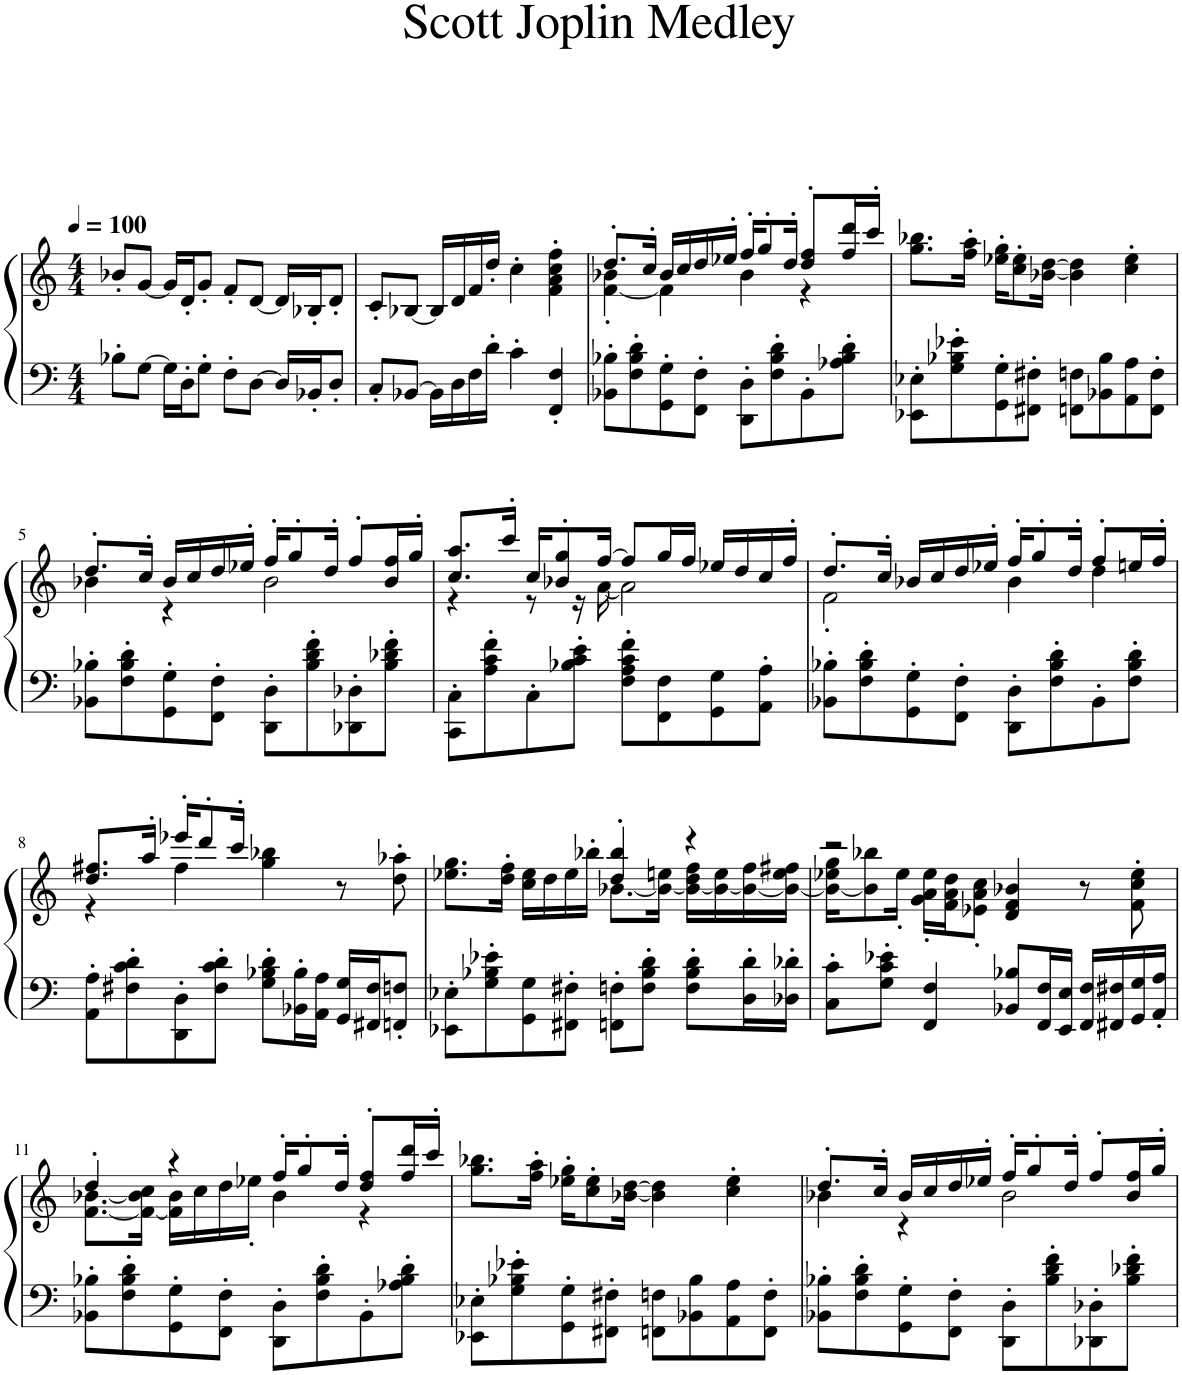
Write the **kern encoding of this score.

**kern	**kern
*part1	*part1
*staff2	*staff1
*I"Piano	*
*I'Pno.	*
*clefF4	*clefG2
*k[]	*k[]
*M4/4	*M4/4
*MM100	*MM100
=1	=1
8B-X'\L	8b-X'/L
[8G\J	[8g/J
16G\LL]	16g/LL]
16D'\J	16d'/J
8G'\J	8g'/J
8F'\L	8f'/L
[8D\J	[8d/J
16D/LL]	16d/LL]
16BB-X'/J	16B-X'/J
8D'/J	8d'/J
=2	=2
8C'/L	8c'/L
[8BB-X/J	[8B-X/J
16BB-\LL]	16B-/LL]
16D\	16d/
16F\	16f/
16d'\JJ	16dd'/JJ
4c'\	4cc'\
4FF/' 4F/'	4f\' 4a\' 4cc\' 4ff\'
=3	=3
*	*^
8BB-X\' 8B-X\'L	8.dd'/L	[4f\' 4b-X\'
8F\' 8B-\' 8d\'	.	.
.	16cc'/Jk	.
8GG\' 8G\'	16b-/LL	4f\]
.	16cc/	.
8FF\' 8F\'J	16dd/	.
.	16ee-X'/JJ	.
8DD\' 8D\'L	16ff'/KL	4b-\
.	8gg'/	.
8F\' 8B-\' 8d\'	.	.
.	16dd'/Jk	.
8BB-'\	8dd/' 8ff/'L	4r
8A-X\' 8B-\' 8d\'J	16ff/ 16ddd/L	.
.	16ccc'/JJ	.
*	*v	*v
=4	=4
8EE-X\' 8E-X\'L	8.gg\ 8.bb-X\L
8G\' 8B-X\' 8e-X\'	.
.	16ff\' 16aa\'Jk
8GG\' 8G\'	16ee-X\' 16gg\'KL
.	8cc\' 8ee-\'
8FF#X\' 8F#X\'J	.
.	[16b-X\ [16dd\Jk
8FFn\ 8Fn\L	4b-\] 4dd\]
8BB-X\ 8B-\	.
8AA\ 8A\	4cc\' 4ee-\'
8FF\' 8F\'J	.
!!LO:LB:g=z
=5	=5
*	*^
8BB-X\' 8B-X\'L	8.dd'/L	4b-X\
8F\' 8B-\' 8d\'	.	.
.	16cc'/Jk	.
8GG\' 8G\'	16b-/LL	4r
.	16cc/	.
8FF\' 8F\'J	16dd/	.
.	16ee-X'/JJ	.
8DD\' 8D\'L	16ff'/KL	2b-\
.	8gg'/	.
8B-\' 8d\' 8f\'	.	.
.	16dd'/Jk	.
8DD-X\' 8D-X\'	8ff'/L	.
8B-\' 8d-X\' 8f\'J	16b-/ 16ff/L	.
.	16gg'/JJ	.
=6	=6	=6
8CC\' 8C\'L	8.cc/ 8.aa/L	4r
8A\' 8c\' 8f\'	.	.
.	16ccc'/Jk	.
8C'\	16cc/KL	8r
.	8b-X/' 8gg/'	.
8B-X\' 8c\' 8e\'J	.	16r
.	[16ff/Jk	[16a\
8F\' 8A\' 8c\' 8f\'L	8ff/L]	2a\]
8FF\ 8F\	16gg/L	.
.	16ff/JJ	.
8GG\ 8G\	16ee-X/LL	.
.	16dd/	.
8AA\' 8A\'J	16cc/	.
.	16ff'/JJ	.
=7	=7	=7
8BB-X\' 8B-X\'L	8.dd'/L	2f'\
8F\' 8B-\' 8d\'	.	.
.	16cc'/Jk	.
8GG\' 8G\'	16b-X/LL	.
.	16cc/	.
8FF\' 8F\'J	16dd/	.
.	16ee-X'/JJ	.
8DD\' 8D\'L	16ff'/KL	4b-\
.	8gg'/	.
8F\' 8B-\' 8d\'	.	.
.	16dd'/Jk	.
8BB-'\	8ff'/L	4dd\
8F\' 8B-\' 8d\'J	16een/L	.
.	16ff'/JJ	.
!!LO:LB:g=z	!!
=8	=8	=8
8AA\' 8A\'L	8.dd/ 8.ff#X/L	4r
8F#X\' 8c\' 8d\'	.	.
.	16aa'/Jk	.
8DD\' 8D\'	16eee-X'/KL	4ff#\
.	8ddd'/	.
8F#\' 8c\' 8d\'J	.	.
.	16ccc'/Jk	.
8G\' 8B-X\' 8d\'L	4gg\ 4bb-X\	2ryy
16BB-X\' 16B-\'L	.	.
16AA\ 16A\JJ	.	.
16GG/ 16G/LL	8r	.
16FF#X/ 16F#/J	.	.
8FFn/' 8Fn/'J	8dd\' 8aa-X\'	.
=9	=9	=9
8EE-X\' 8E-X\'L	8.ee-X\ 8.gg\L	2ryy
8G\' 8B-X\' 8e-X\'	.	.
.	16dd\' 16ff\'Jk	.
8GG\ 8G\	16cc\ 16ee-\LL	.
.	16dd\	.
8FF#X\' 8F#X\'J	16ee-\	.
.	16bb-X'\JJ	.
8FFn\' 8Fn\'L	4dd/' 4bb-/'	[8.b-X\L
8F\' 8B-\' 8d\'J	.	.
.	.	16b-\_ 16een\Jk
8F\' 8B-\' 8d\'L	4r	16b-\_ 16dd\ 16ff\LL
.	.	16b-\_ 16ee\
16D\' 16d\'L	.	16b-\_ 16ff\
16D-X\' 16d-X\'JJ	.	16b-\_ 16ee\ 16ff#X\JJ
=10	=10	=10
8C\' 8c\'L	2r	16b-\_ 16ee-X\ 16gg\KL
.	.	8b-\] 8bb-X\
8G\' 8c\' 8e-X\'J	.	.
.	.	16ee-'\Jk
4FF/ 4F/	.	16g\' 16a\' 16ee-\'LL
.	.	16f\ 16a\ 16dd\J
.	.	8e-X\' 8a\' 8cc\'J
8BB-X/ 8B-X/L	4d/ 4f/ 4b-X/	2ryy
16FF/ 16F/L	.	.
16EE/ 16E/JJ	.	.
16FF/ 16F/LL	8r	.
16FF#X/ 16F#X/	.	.
16GG/ 16G/	8f\' 8cc\' 8ee-\'	.
16AA/' 16A/'JJ	.	.
!!LO:LB:g=z	!!
=11	=11	=11
8BB-X\' 8B-X\'L	4dd'/	[8.f\ [8.b-X\L
8F\' 8B-\' 8d\'	.	.
.	.	16f\_ 16b-\] 16cc\Jk
8GG\' 8G\'	4r	16f\] 16b-\LL
.	.	16cc\
8FF\' 8F\'J	.	16dd\
.	.	16ee-X'\JJ
8DD\' 8D\'L	16ff'/KL	4b-\
.	8gg'/	.
8F\' 8B-\' 8d\'	.	.
.	16dd'/Jk	.
8BB-'\	8dd/' 8ff/'L	4r
8A-X\' 8B-\' 8d\'J	16ff/ 16ddd/L	.
.	16ccc'/JJ	.
*	*v	*v
=12	=12
8EE-X\' 8E-X\'L	8.gg\ 8.bb-X\L
8G\' 8B-X\' 8e-X\'	.
.	16ff\' 16aa\'Jk
8GG\' 8G\'	16ee-X\' 16gg\'KL
.	8cc\' 8ee-\'
8FF#X\' 8F#X\'J	.
.	[16b-X\ [16dd\Jk
8FFn\ 8Fn\L	4b-\] 4dd\]
8BB-X\ 8B-\	.
8AA\ 8A\	4cc\' 4ee-\'
8FF\' 8F\'J	.
=13	=13
*	*^
8BB-X\' 8B-X\'L	8.dd'/L	4b-X\
8F\' 8B-\' 8d\'	.	.
.	16cc'/Jk	.
8GG\' 8G\'	16b-/LL	4r
.	16cc/	.
8FF\' 8F\'J	16dd/	.
.	16ee-X'/JJ	.
8DD\' 8D\'L	16ff'/KL	2b-\
.	8gg'/	.
8B-\' 8d\' 8f\'	.	.
.	16dd'/Jk	.
8DD-X\' 8D-X\'	8ff'/L	.
8B-\' 8d-X\' 8f\'J	16b-/ 16ff/L	.
.	16gg'/JJ	.
*	*v	*v
=	=
*-	*-
